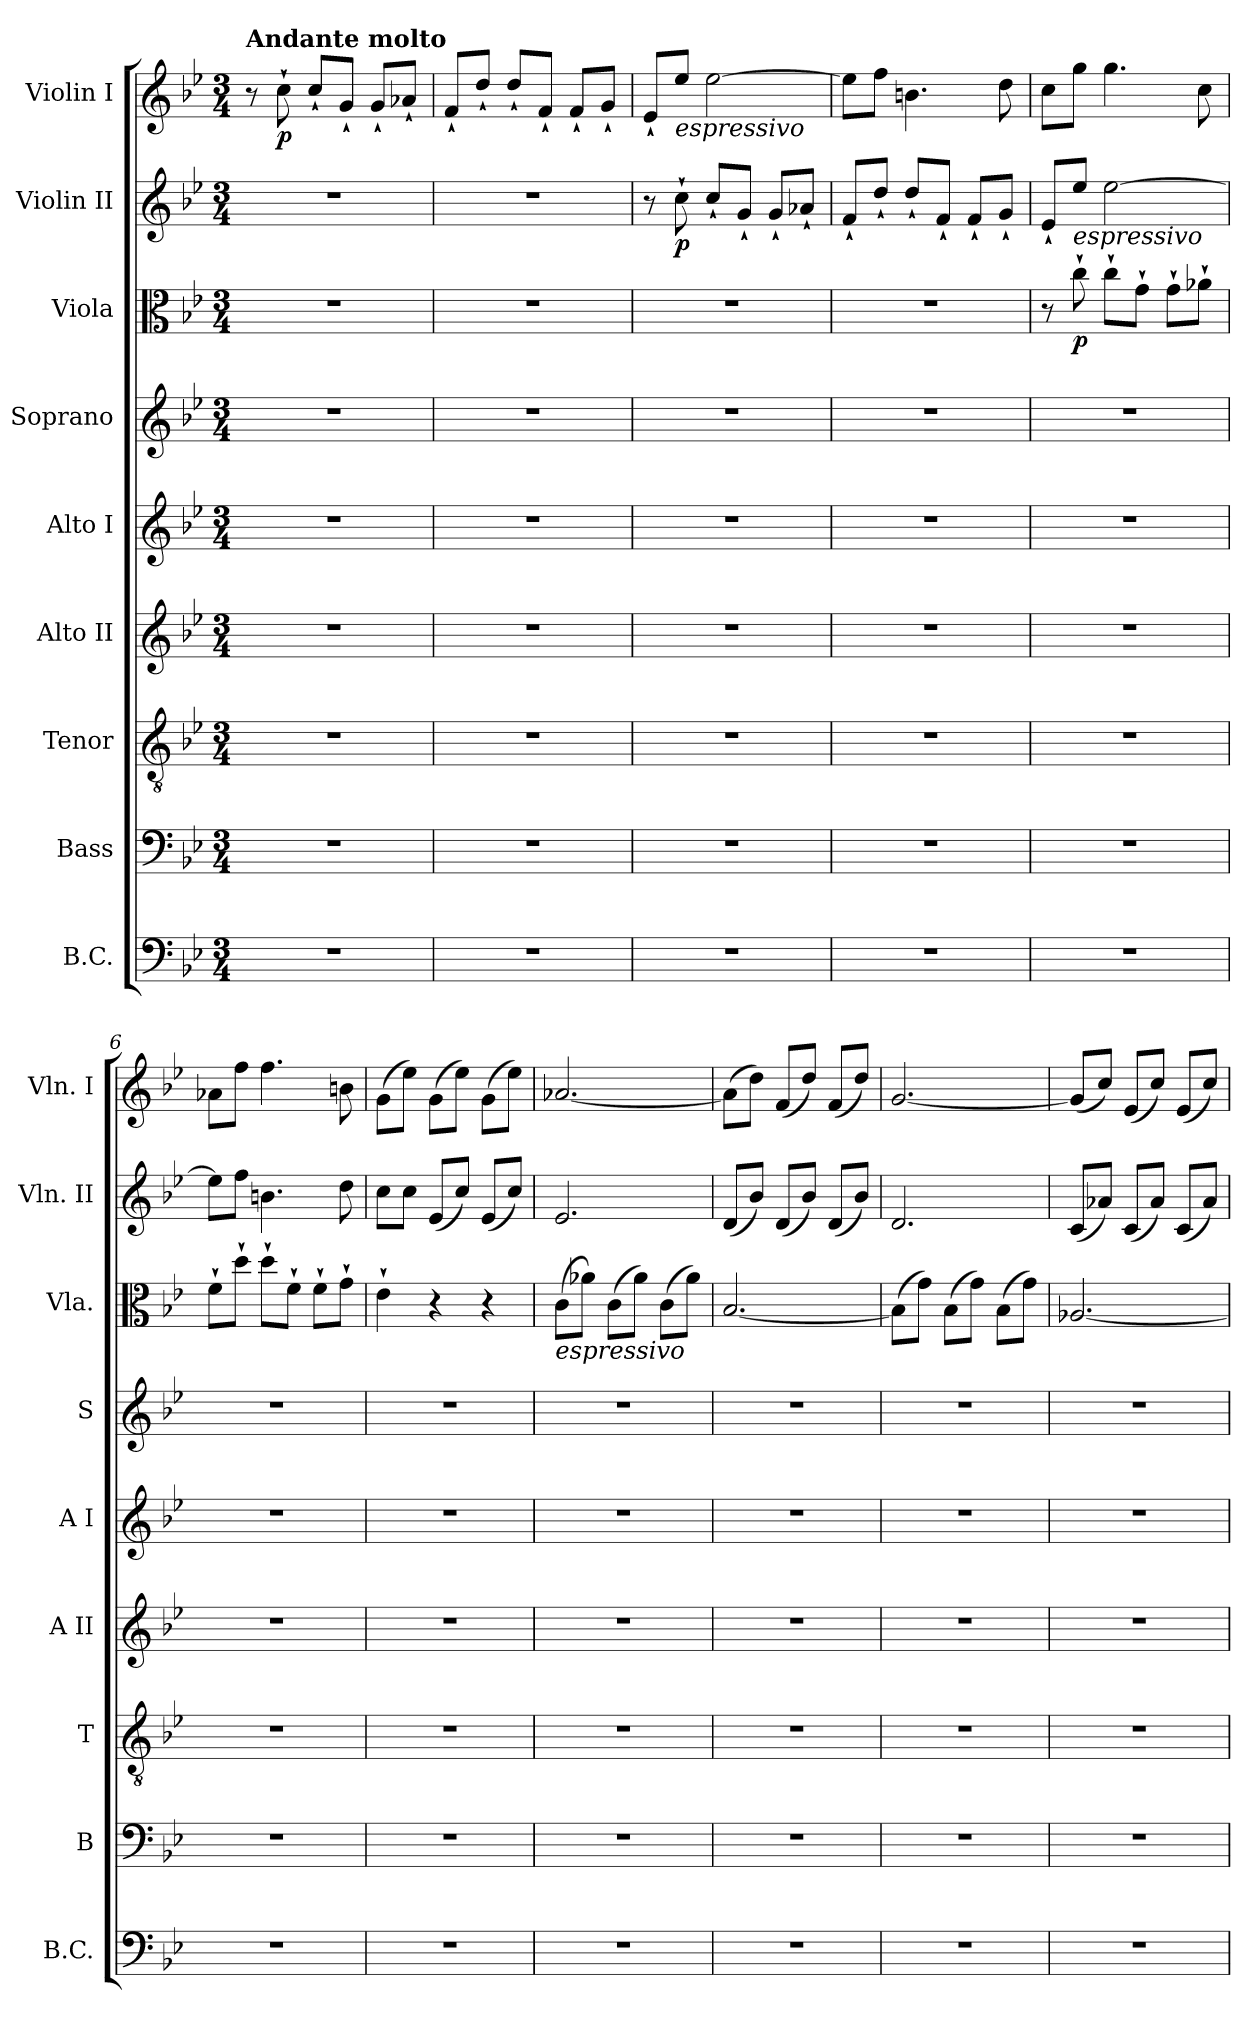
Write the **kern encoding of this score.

**kern	**kern	**kern	**kern	**kern	**kern	**kern	**dynam	**kern	**dynam	**kern	**dynam
*part9	*part8	*part7	*part6	*part5	*part4	*part3	*part3	*part2	*part2	*part1	*part1
*staff9	*staff8	*staff7	*staff6	*staff5	*staff4	*staff3	*staff3	*staff2	*staff2	*staff1	*staff1
*I"B.C.	*I"Bass	*I"Tenor	*I"Alto II	*I"Alto I	*I"Soprano	*I"Viola	*	*I"Violin II	*	*I"Violin I	*
*I'B.C.	*I'B	*I'T	*I'A II	*I'A I	*I'S	*I'Vla.	*	*I'Vln. II	*	*I'Vln. I	*
*clefF4	*clefF4	*clefGv2	*clefG2	*clefG2	*clefG2	*clefC3	*	*clefG2	*	*clefG2	*
*k[b-e-]	*k[b-e-]	*k[b-e-]	*k[b-e-]	*k[b-e-]	*k[b-e-]	*k[b-e-]	*	*k[b-e-]	*	*k[b-e-]	*
*g:	*g:	*g:	*g:	*g:	*g:	*g:	*	*g:	*	*g:	*
*M3/4	*M3/4	*M3/4	*M3/4	*M3/4	*M3/4	*M3/4	*	*M3/4	*	*M3/4	*
=1	=1	=1	=1	=1	=1	=1	=1	=1	=1	=1	=1
!	!	!	!	!	!	!	!	!	!	!LO:TX:a:B:t=Andante molto	!
2.r	2.r	2.r	2.r	2.r	2.r	2.r	.	2.r	.	8r	.
!	!	!	!	!	!	!	!	!	!	!	!LO:DY:b
.	.	.	.	.	.	.	.	.	.	8cc`>\	p
.	.	.	.	.	.	.	.	.	.	8cc`</L	.
.	.	.	.	.	.	.	.	.	.	8g`</J	.
.	.	.	.	.	.	.	.	.	.	8g`</L	.
.	.	.	.	.	.	.	.	.	.	8a-X`</J	.
=2	=2	=2	=2	=2	=2	=2	=2	=2	=2	=2	=2
2.r	2.r	2.r	2.r	2.r	2.r	2.r	.	2.r	.	8f`</L	.
.	.	.	.	.	.	.	.	.	.	8dd`</J	.
.	.	.	.	.	.	.	.	.	.	8dd`</L	.
.	.	.	.	.	.	.	.	.	.	8f`</J	.
.	.	.	.	.	.	.	.	.	.	8f`</L	.
.	.	.	.	.	.	.	.	.	.	8g`</J	.
=3	=3	=3	=3	=3	=3	=3	=3	=3	=3	=3	=3
2.r	2.r	2.r	2.r	2.r	2.r	2.r	.	8r	.	8e-`</L	.
!	!	!	!	!	!	!	!	!	!	!LO:TX:b:i:t=espressivo	!
!	!	!	!	!	!	!	!	!	!LO:DY:b	!	!
.	.	.	.	.	.	.	.	8cc`>\	p	8ee-/J	.
.	.	.	.	.	.	.	.	8cc`</L	.	[2ee-\	.
.	.	.	.	.	.	.	.	8g`</J	.	.	.
.	.	.	.	.	.	.	.	8g`</L	.	.	.
.	.	.	.	.	.	.	.	8a-X`</J	.	.	.
=4	=4	=4	=4	=4	=4	=4	=4	=4	=4	=4	=4
2.r	2.r	2.r	2.r	2.r	2.r	2.r	.	8f`</L	.	8ee-\L]	.
.	.	.	.	.	.	.	.	8dd`</J	.	8ff\J	.
.	.	.	.	.	.	.	.	8dd`</L	.	4.bn\	.
.	.	.	.	.	.	.	.	8f`</J	.	.	.
.	.	.	.	.	.	.	.	8f`</L	.	.	.
.	.	.	.	.	.	.	.	8g`</J	.	8dd\	.
=5	=5	=5	=5	=5	=5	=5	=5	=5	=5	=5	=5
2.r	2.r	2.r	2.r	2.r	2.r	8r	.	8e-`</L	.	8cc\L	.
!	!	!	!	!	!	!	!	!LO:TX:b:i:t=espressivo	!	!	!
!	!	!	!	!	!	!	!LO:DY:b	!	!	!	!
.	.	.	.	.	.	8cc`>\	p	8ee-/J	.	8gg\J	.
.	.	.	.	.	.	8cc`>\L	.	[2ee-\	.	4.gg\	.
.	.	.	.	.	.	8g`>\J	.	.	.	.	.
.	.	.	.	.	.	8g`>\L	.	.	.	.	.
.	.	.	.	.	.	8a-X`>\J	.	.	.	8cc\	.
!!LO:LB:g=z
=6	=6	=6	=6	=6	=6	=6	=6	=6	=6	=6	=6
2.r	2.r	2.r	2.r	2.r	2.r	8f`>\L	.	8ee-\L]	.	8a-X\L	.
.	.	.	.	.	.	8dd`>\J	.	8ff\J	.	8ff\J	.
.	.	.	.	.	.	8dd`>\L	.	4.bn\	.	4.ff\	.
.	.	.	.	.	.	8f`>\J	.	.	.	.	.
.	.	.	.	.	.	8f`>\L	.	.	.	.	.
.	.	.	.	.	.	8g`>\J	.	8dd\	.	8bn\	.
=7	=7	=7	=7	=7	=7	=7	=7	=7	=7	=7	=7
2.r	2.r	2.r	2.r	2.r	2.r	4e-`>\	.	8cc\L	.	(>8g\L	.
.	.	.	.	.	.	.	.	8cc\J	.	8ee-\J)	.
.	.	.	.	.	.	4r	.	(<8e-/L	.	(>8g\L	.
.	.	.	.	.	.	.	.	8cc/J)	.	8ee-\J)	.
.	.	.	.	.	.	4r	.	(<8e-/L	.	(>8g\L	.
.	.	.	.	.	.	.	.	8cc/J)	.	8ee-\J)	.
=8	=8	=8	=8	=8	=8	=8	=8	=8	=8	=8	=8
!	!	!	!	!	!	!LO:TX:b:i:t=espressivo	!	!	!	!	!
2.r	2.r	2.r	2.r	2.r	2.r	(>8c\L	.	2.e-/	.	[2.a-X/	.
.	.	.	.	.	.	8a-X\J)	.	.	.	.	.
.	.	.	.	.	.	(>8c\L	.	.	.	.	.
.	.	.	.	.	.	8a-\J)	.	.	.	.	.
.	.	.	.	.	.	(>8c\L	.	.	.	.	.
.	.	.	.	.	.	8a-\J)	.	.	.	.	.
=9	=9	=9	=9	=9	=9	=9	=9	=9	=9	=9	=9
2.r	2.r	2.r	2.r	2.r	2.r	[2.B-/	.	(<8d/L	.	(>8a-\L]	.
.	.	.	.	.	.	.	.	8b-/J)	.	8dd\J)	.
.	.	.	.	.	.	.	.	(<8d/L	.	(<8f/L	.
.	.	.	.	.	.	.	.	8b-/J)	.	8dd/J)	.
.	.	.	.	.	.	.	.	(<8d/L	.	(<8f/L	.
.	.	.	.	.	.	.	.	8b-/J)	.	8dd/J)	.
=10	=10	=10	=10	=10	=10	=10	=10	=10	=10	=10	=10
2.r	2.r	2.r	2.r	2.r	2.r	(>8B-\L]	.	2.d/	.	[2.g/	.
.	.	.	.	.	.	8g\J)	.	.	.	.	.
.	.	.	.	.	.	(>8B-\L	.	.	.	.	.
.	.	.	.	.	.	8g\J)	.	.	.	.	.
.	.	.	.	.	.	(>8B-\L	.	.	.	.	.
.	.	.	.	.	.	8g\J)	.	.	.	.	.
=11	=11	=11	=11	=11	=11	=11	=11	=11	=11	=11	=11
2.r	2.r	2.r	2.r	2.r	2.r	[2.A-X/	.	(<8c/L	.	(<8g/L]	.
.	.	.	.	.	.	.	.	8a-X/J)	.	8cc/J)	.
.	.	.	.	.	.	.	.	(<8c/L	.	(<8e-/L	.
.	.	.	.	.	.	.	.	8a-/J)	.	8cc/J)	.
.	.	.	.	.	.	.	.	(<8c/L	.	(<8e-/L	.
.	.	.	.	.	.	.	.	8a-/J)	.	8cc/J)	.
=	=	=	=	=	=	=	=	=	=	=	=
*-	*-	*-	*-	*-	*-	*-	*-	*-	*-	*-	*-
